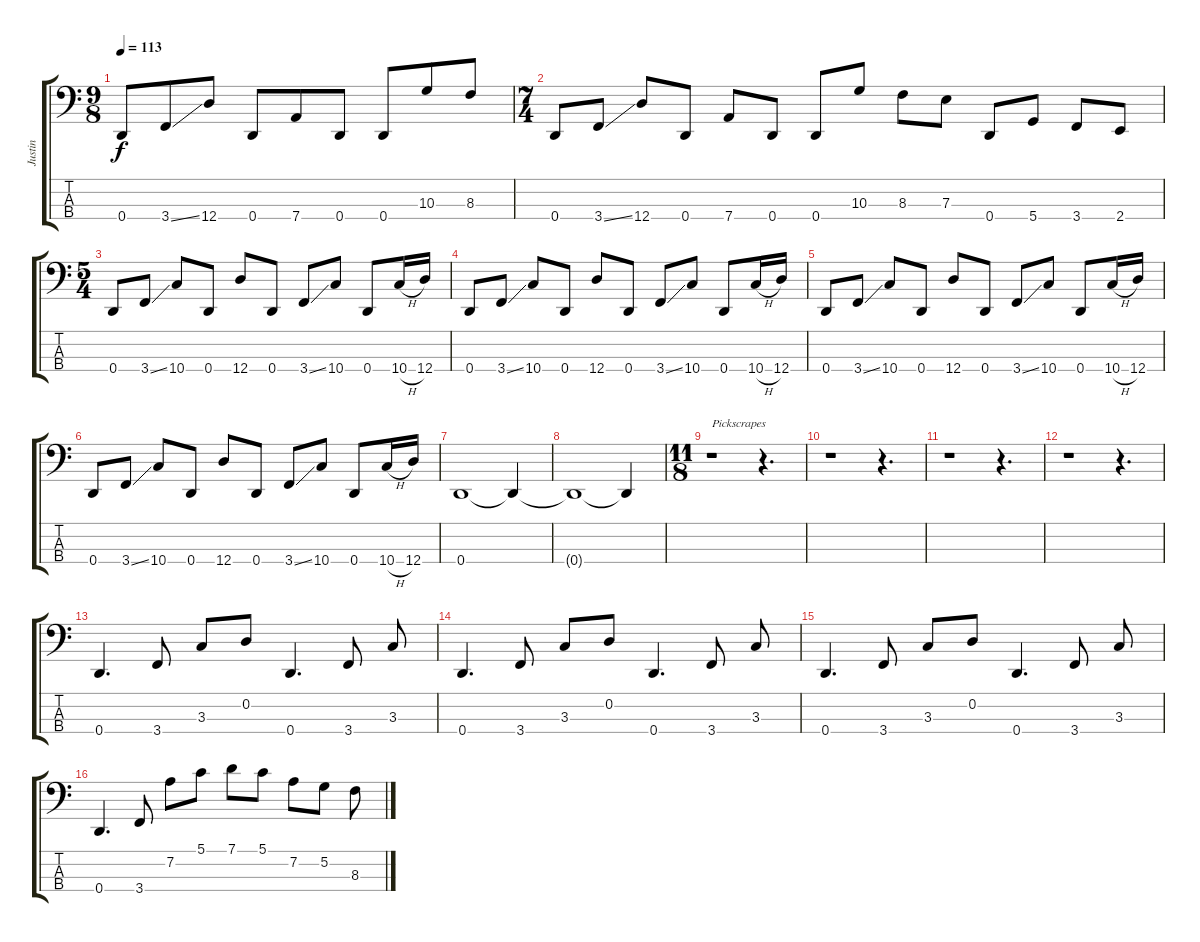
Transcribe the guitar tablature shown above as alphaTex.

\track ("Justin" "Justin") {instrument electricbassfinger}
\staff {score tabs}
\tuning (G2 D2 A1 D1) {hide}
\ts (9 8)
\tempo 113
\clef f4
\ks c
0.4.8{dy f} 3.4{ss}.8 12.4.8 0.4.8 7.4.8 0.4.8 0.4.8 10.3.8 8.3.8 |
\ts (7 4)
0.4.8 3.4{ss}.8 12.4.8 0.4.8 7.4.8 0.4.8 0.4.8 10.3.8 8.3.8 7.3.8 0.4.8 5.4.8 3.4.8 2.4.8 |
\ts (5 4)
0.4.8 3.4{ss}.8 10.4.8 0.4.8 12.4.8 0.4.8 3.4{ss}.8 10.4.8 0.4.8 10.4{h}.16 12.4.16 |
0.4.8 3.4{ss}.8 10.4.8 0.4.8 12.4.8 0.4.8 3.4{ss}.8 10.4.8 0.4.8 10.4{h}.16 12.4.16 |
0.4.8 3.4{ss}.8 10.4.8 0.4.8 12.4.8 0.4.8 3.4{ss}.8 10.4.8 0.4.8 10.4{h}.16 12.4.16 |
0.4.8 3.4{ss}.8 10.4.8 0.4.8 12.4.8 0.4.8 3.4{ss}.8 10.4.8 0.4.8 10.4{h}.16 12.4.16 |
0.4.1 0.4{t}.4 |
0.4{t}.1 0.4{t}.4 |
\ts (11 8)
r.1{txt "Pickscrapes"} r.4{d} |
r.1 r.4{d} |
r.1 r.4{d} |
r.1 r.4{d} |
0.4.4{d} 3.4.8 3.3.8 0.2.8 0.4.4{d} 3.4.8 3.3.8 |
0.4.4{d} 3.4.8 3.3.8 0.2.8 0.4.4{d} 3.4.8 3.3.8 |
0.4.4{d} 3.4.8 3.3.8 0.2.8 0.4.4{d} 3.4.8 3.3.8 |
0.4.4{d} 3.4.8 7.2.8 5.1.8 7.1.8 5.1.8 7.2.8 5.2.8 8.3.8
